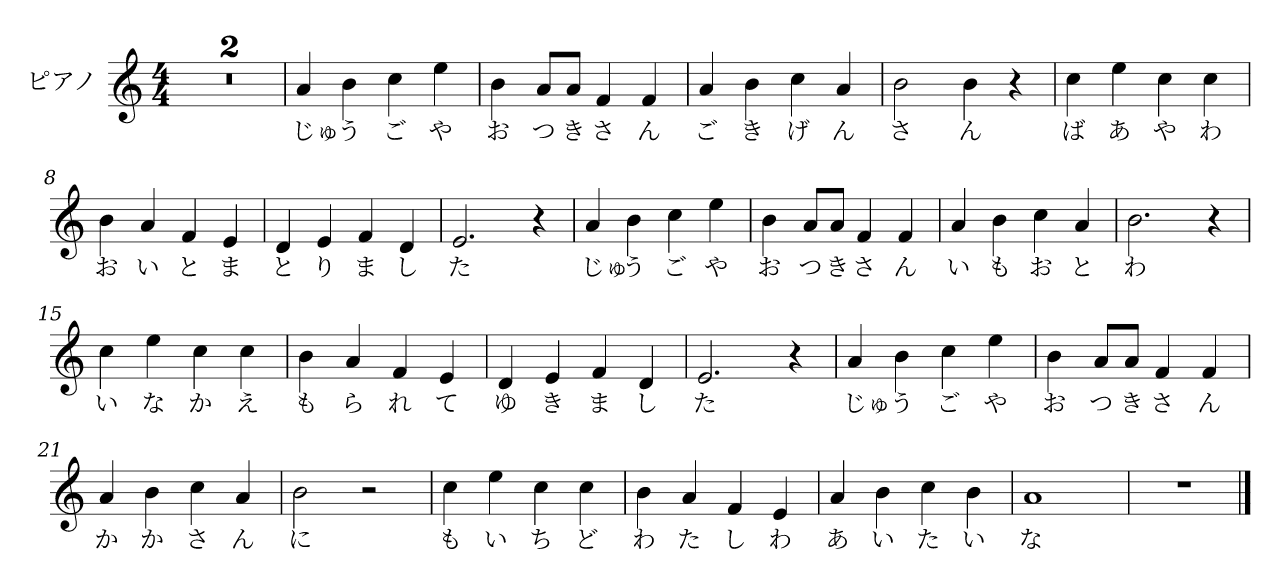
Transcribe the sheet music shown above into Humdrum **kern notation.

**kern	**text
*part1	*part1
*staff1	*staff1
*I"ピアノ	*
*clefG2	*
*k[]	*
*M4/4	*
*MM100	*
=1	=1
1r	.
=2	=2
1r	.
=3	=3
!	!LO:LY:b
4a/	じゅ
!	!LO:LY:b
4b\	う
!	!LO:LY:b
4cc\	ご
!	!LO:LY:b
4ee\	や
=4	=4
!	!LO:LY:b
4b\	お
!	!LO:LY:b
8a/L	つ
!	!LO:LY:b
8a/J	き
!	!LO:LY:b
4f/	さ
!	!LO:LY:b
4f/	ん
=5	=5
!	!LO:LY:b
4a/	ご
!	!LO:LY:b
4b\	き
!	!LO:LY:b
4cc\	げ
!	!LO:LY:b
4a/	ん
=6	=6
!	!LO:LY:b
2b\	さ
!	!LO:LY:b
4b\	ん
4r	.
=7	=7
!	!LO:LY:b
4cc\	ば
!	!LO:LY:b
4ee\	あ
!	!LO:LY:b
4cc\	や
!	!LO:LY:b
4cc\	わ
=8	=8
!	!LO:LY:b
4b\	お
!	!LO:LY:b
4a/	い
!	!LO:LY:b
4f/	と
!	!LO:LY:b
4e/	ま
=9	=9
!	!LO:LY:b
4d/	と
!	!LO:LY:b
4e/	り
!	!LO:LY:b
4f/	ま
!	!LO:LY:b
4d/	し
=10	=10
!	!LO:LY:b
2.e/	た
4r	.
!!LO:LB:g=z
=11	=11
!	!LO:LY:b
4a/	じゅ
!	!LO:LY:b
4b\	う
!	!LO:LY:b
4cc\	ご
!	!LO:LY:b
4ee\	や
=12	=12
!	!LO:LY:b
4b\	お
!	!LO:LY:b
8a/L	つ
!	!LO:LY:b
8a/J	き
!	!LO:LY:b
4f/	さ
!	!LO:LY:b
4f/	ん
=13	=13
!	!LO:LY:b
4a/	い
!	!LO:LY:b
4b\	も
!	!LO:LY:b
4cc\	お
!	!LO:LY:b
4a/	と
=14	=14
!	!LO:LY:b
2.b\	わ
4r	.
=15	=15
!	!LO:LY:b
4cc\	い
!	!LO:LY:b
4ee\	な
!	!LO:LY:b
4cc\	か
!	!LO:LY:b
4cc\	え
=16	=16
!	!LO:LY:b
4b\	も
!	!LO:LY:b
4a/	ら
!	!LO:LY:b
4f/	れ
!	!LO:LY:b
4e/	て
=17	=17
!	!LO:LY:b
4d/	ゆ
!	!LO:LY:b
4e/	き
!	!LO:LY:b
4f/	ま
!	!LO:LY:b
4d/	し
=18	=18
!	!LO:LY:b
2.e/	た
4r	.
=19	=19
!	!LO:LY:b
4a/	じゅ
!	!LO:LY:b
4b\	う
!	!LO:LY:b
4cc\	ご
!	!LO:LY:b
4ee\	や
!!LO:LB:g=z
=20	=20
!	!LO:LY:b
4b\	お
!	!LO:LY:b
8a/L	つ
!	!LO:LY:b
8a/J	き
!	!LO:LY:b
4f/	さ
!	!LO:LY:b
4f/	ん
=21	=21
!	!LO:LY:b
4a/	か
!	!LO:LY:b
4b\	か
!	!LO:LY:b
4cc\	さ
!	!LO:LY:b
4a/	ん
=22	=22
!	!LO:LY:b
2b\	に
2r	.
=23	=23
!	!LO:LY:b
4cc\	も
!	!LO:LY:b
4ee\	い
!	!LO:LY:b
4cc\	ち
!	!LO:LY:b
4cc\	ど
=24	=24
!	!LO:LY:b
4b\	わ
!	!LO:LY:b
4a/	た
!	!LO:LY:b
4f/	し
!	!LO:LY:b
4e/	わ
=25	=25
!	!LO:LY:b
4a/	あ
!	!LO:LY:b
4b\	い
!	!LO:LY:b
4cc\	た
!	!LO:LY:b
4b\	い
=26	=26
!	!LO:LY:b
1a	な
=27	=27
1r	.
==	==
*-	*-
